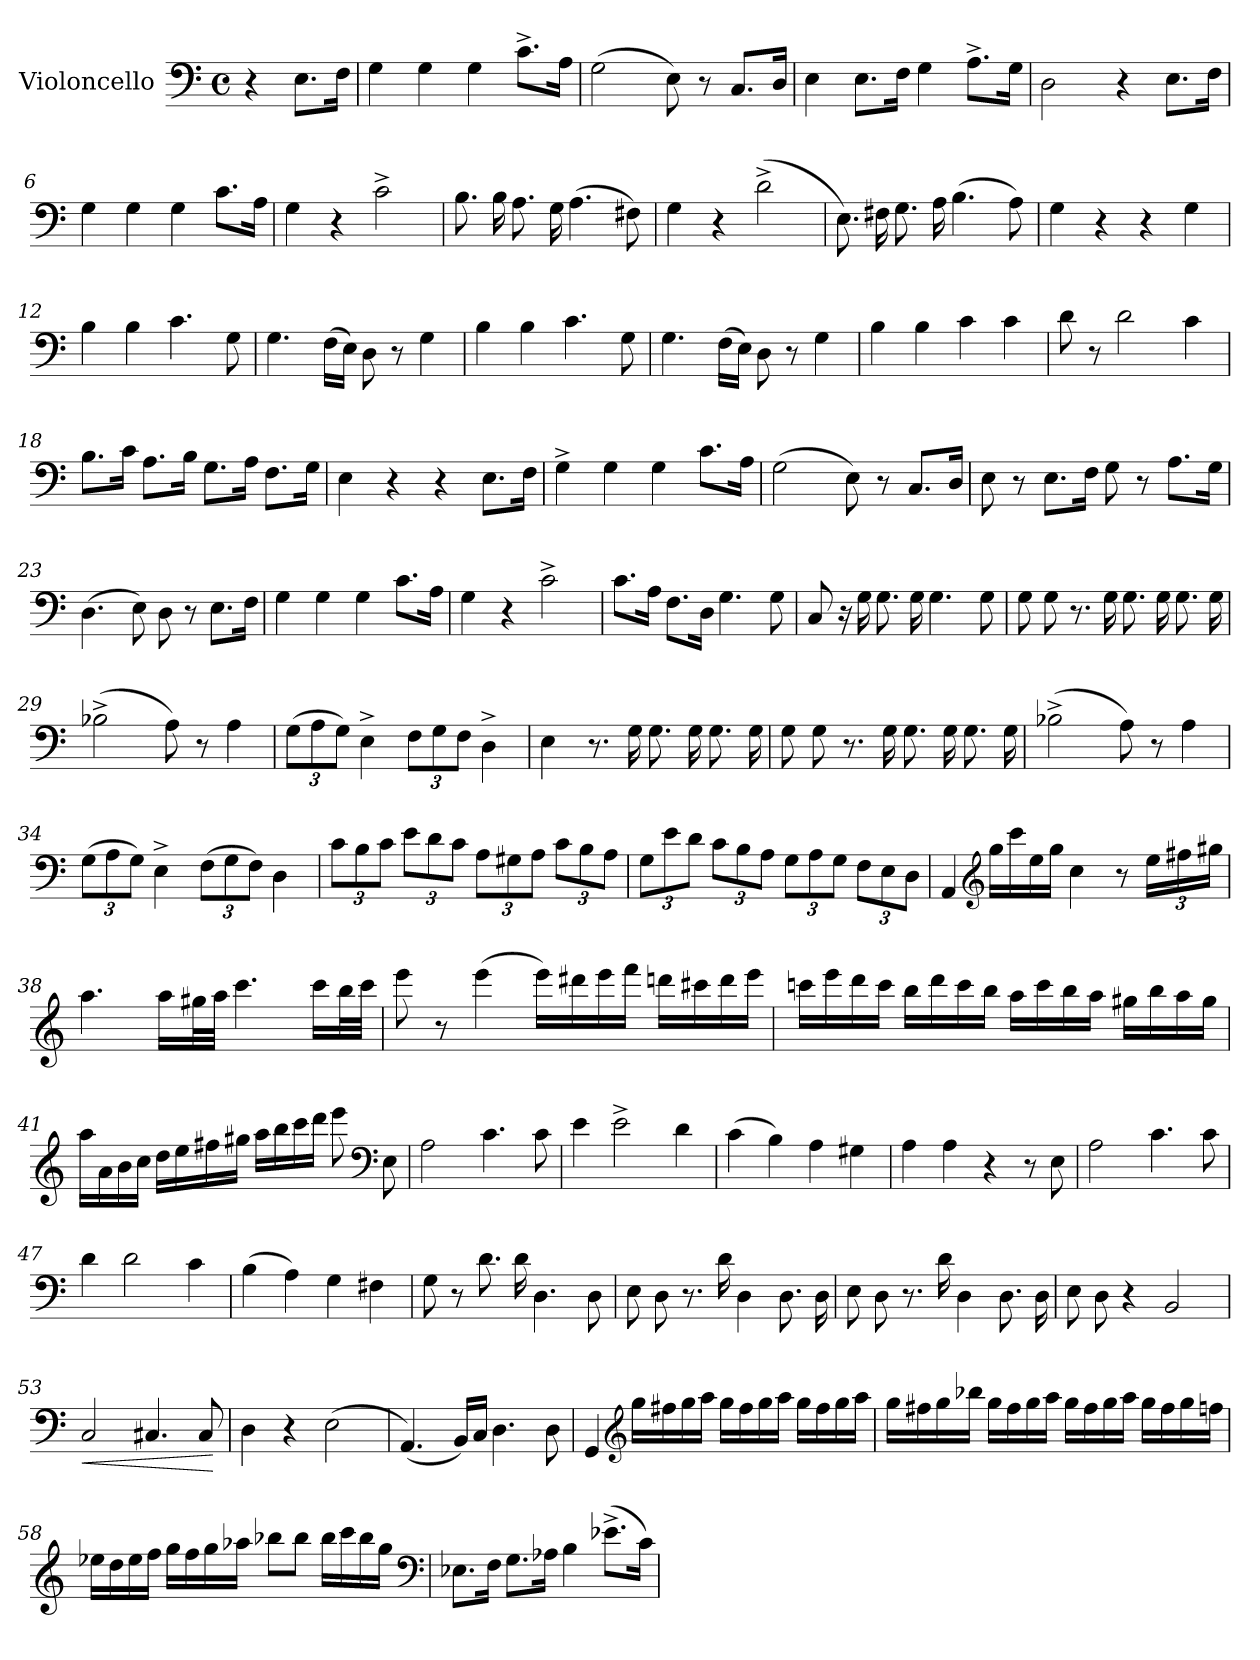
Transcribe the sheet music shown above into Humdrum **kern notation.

**kern	**dynam
*part1	*part1
*staff1	*staff1
*I"Violoncello	*
*I'Vc.	*
*clefF4	*
*M4/4	*
*met(c)	*
=1	=1
4r	.
8.EL	.
16FJk	.
=2	=2
4G\	.
4G\	.
4G\	.
8.c^L	.
16AJk	.
=3	=3
(>2G\	.
8E\)	.
8r	.
8.CL	.
16DJk	.
=4	=4
4E\	.
8.EL	.
16FJk	.
4G\	.
8.A^L	.
16GJk	.
=5	=5
2D\	.
4r	.
8.EL	.
16FJk	.
!!LO:LB:g=z
=6	=6
4G\	.
4G\	.
4G\	.
8.cL	.
16AJk	.
=7	=7
4G\	.
4r	.
2c^\	.
=8	=8
8.B\	.
16B\	.
8.A\	.
16G\	.
(>4.A\	.
8F#X\)	.
=9	=9
4G\	.
4r	.
(>2d^\	.
=10	=10
8.E\)	.
16F#X\	.
8.G\	.
16A\	.
(>4.B\	.
8A\)	.
!!LO:LB:g=z
=11	=11
4G\	.
4r	.
4r	.
4G\	.
=12	=12
4B\	.
4B\	.
4.c\	.
8G\	.
=13	=13
4.G\	.
(>16FLL	.
16EJJ)	.
8D\	.
8r	.
4G\	.
=14	=14
4B\	.
4B\	.
4.c\	.
8G\	.
=15	=15
4.G\	.
(>16FLL	.
16EJJ)	.
8D\	.
8r	.
4G\	.
=16	=16
4B\	.
4B\	.
4c\	.
4c\	.
!!LO:LB:g=z
=17	=17
8d\	.
8r	.
2d\	.
4c\	.
=18	=18
8.BL	.
16cJk	.
8.AL	.
16BJk	.
8.GL	.
16AJk	.
8.FL	.
16GJk	.
=19	=19
4E\	.
4r	.
4r	.
8.EL	.
16FJk	.
=20	=20
4G^\	.
4G\	.
4G\	.
8.cL	.
16AJk	.
=21	=21
(>2G\	.
8E\)	.
8r	.
8.CL	.
16DJk	.
!!LO:LB:g=z
=22	=22
8E\	.
8r	.
8.EL	.
16FJk	.
8G\	.
8r	.
8.AL	.
16GJk	.
=23	=23
(>4.D\	.
8E\)	.
8D\	.
8r	.
8.EL	.
16FJk	.
=24	=24
4G\	.
4G\	.
4G\	.
8.cL	.
16AJk	.
=25	=25
4G\	.
4r	.
2c^\	.
=26	=26
8.cL	.
16AJk	.
8.FL	.
16DJk	.
4.G\	.
8G\	.
!!LO:LB:g=z
=27	=27
8C/	.
16r	.
16G\	.
8.G\	.
16G\	.
4.G\	.
8G\	.
=28	=28
8G\	.
8G\	.
8.r	.
16G\	.
8.G\	.
16G\	.
8.G\	.
16G\	.
=29	=29
(>2B-X^\	.
8A\)	.
8r	.
4A\	.
=30	=30
*Xbrackettup	*
(>12GL	.
12A	.
12GJ)	.
4E^\	.
12FL	.
12G	.
12FJ	.
4D^\	.
!!LO:LB:g=z
=31	=31
4E\	.
8.r	.
16G\	.
8.G\	.
16G\	.
8.G\	.
16G\	.
=32	=32
8G\	.
8G\	.
8.r	.
16G\	.
8.G\	.
16G\	.
8.G\	.
16G\	.
=33	=33
(>2B-X^\	.
8A\)	.
8r	.
4A\	.
=34	=34
(>12GL	.
12A	.
12GJ)	.
4E^\	.
(>12FL	.
12G	.
12FJ)	.
4D\	.
!!LO:LB:g=z
=35	=35
12cL	.
12B	.
12cJ	.
12eL	.
12d	.
12cJ	.
12AL	.
12G#X	.
12AJ	.
12cL	.
12B	.
12AJ	.
=36	=36
12GL	.
12e	.
12dJ	.
12cL	.
12B	.
12AJ	.
12GL	.
12A	.
12GJ	.
12FL	.
12E	.
12DJ	.
=37	=37
4AA/	.
*clefG2	*
16ggLL	.
16ccc	.
16ee	.
16ggJJ	.
4cc\	.
8r	.
24eeLL	.
24ff#X	.
24gg#XJJ	.
!!LO:LB:g=z
=38	=38
4.aa\	.
16aaLL	.
32gg#XL	.
32aaJJJ	.
4.ccc\	.
16cccLL	.
32bbL	.
32cccJJJ	.
=39	=39
8eee\	.
8r	.
(>4eee\	.
16eeeLL)	.
16ddd#X	.
16eee	.
16fffJJ	.
16dddnLL	.
16ccc#X	.
16ddd	.
16eeeJJ	.
=40	=40
16cccnLL	.
16eee	.
16ddd	.
16cccJJ	.
16bbLL	.
16ddd	.
16ccc	.
16bbJJ	.
16aaLL	.
16ccc	.
16bb	.
16aaJJ	.
16gg#XLL	.
16bb	.
16aa	.
16gg#JJ	.
!!LO:LB:g=z
=41	=41
16aaLL	.
16a	.
16b	.
16ccJJ	.
16ddLL	.
16ee	.
16ff#X	.
16gg#XJJ	.
16aaLL	.
16bb	.
16ccc	.
16dddJJ	.
8eee\	.
*clefF4	*
8E\	.
=42	=42
2A\	.
4.c\	.
8c\	.
=43	=43
4e\	.
2e^\	.
4d\	.
=44	=44
(>4c\	.
4B\)	.
4A\	.
4G#X\	.
=45	=45
4A\	.
4A\	.
4r	.
8r	.
8E\	.
!!LO:PB:g=z
=46	=46
2A\	.
4.c\	.
8c\	.
=47	=47
4d\	.
2d\	.
4c\	.
=48	=48
(>4B\	.
4A\)	.
4G\	.
4F#X\	.
=49	=49
8G\	.
8r	.
8.d\	.
16d\	.
4.D\	.
8D\	.
=50	=50
8E\	.
8D\	.
8.r	.
16d\	.
4D\	.
8.D\	.
16D\	.
!!LO:LB:g=z
=51	=51
8E\	.
8D\	.
8.r	.
16d\	.
4D\	.
8.D\	.
16D\	.
=52	=52
8E\	.
8D\	.
4r	.
2BB/	.
=53	=53
!	!LO:HP:b
2C/	<
4.C#X/	.
8C#/	.
.	[
=54	=54
4D\	.
4r	.
(>2E\	.
=55	=55
(<4.AA/)	.
16BBLL)	.
16CJJ	.
4.D\	.
8D\	.
!!LO:LB:g=z
=56	=56
4GG/	.
*clefG2	*
16ggLL	.
16ff#X	.
16gg	.
16aaJJ	.
16ggLL	.
16ff#	.
16gg	.
16aaJJ	.
16ggLL	.
16ff#	.
16gg	.
16aaJJ	.
=57	=57
16ggLL	.
16ff#X	.
16gg	.
16bb-XJJ	.
16ggLL	.
16ff#	.
16gg	.
16aaJJ	.
16ggLL	.
16ff#	.
16gg	.
16aaJJ	.
16ggLL	.
16ff#	.
16gg	.
16ffnJJ	.
!!LO:LB:g=z
=58	=58
16ee-XLL	.
16dd	.
16ee-	.
16ffJJ	.
16ggLL	.
16ff	.
16gg	.
16aa-XJJ	.
8bb-XL	.
8bb-J	.
16bb-LL	.
16ccc	.
16bb-	.
16ggJJ	.
*clefF4	*
=59	=59
8.E-XL	.
16FJk	.
8.GL	.
16A-XJk	.
4B\	.
(>8.e-X^L	.
16cJk)	.
=	=
*-	*-
